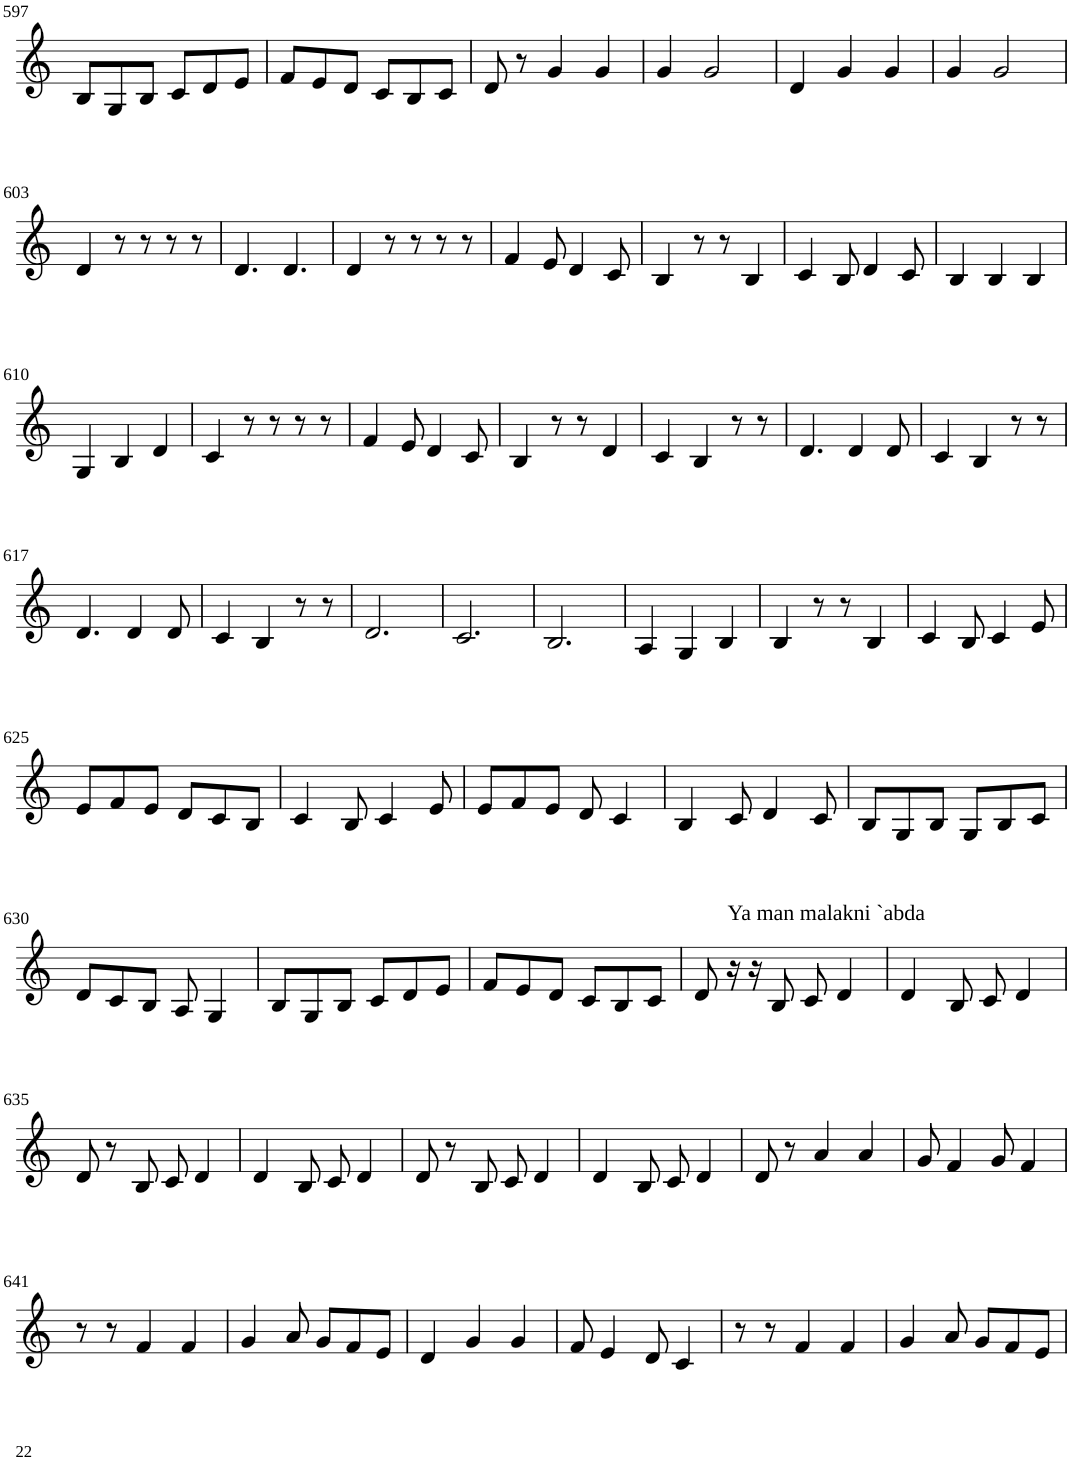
**kern
*part1
*staff1
*I"Violin
!!LO:PB:g=z
*clefG2
*k[]
*M6/8
=597
8B/L
8G/
8B/J
8c/L
8d/
8e/J
=598
8f/L
8e/
8d/J
8c/L
8B/
8c/J
=599
8d/
8r
4g/
4g/
=600
4g/
2g/
=601
4d/
4g/
4g/
=602
4g/
2g/
!!LO:LB:g=z
=603
4d/
8r
8r
8r
8r
=604
4.d/
4.d/
=605
4d/
8r
8r
8r
8r
=606
4f/
8e/
4d/
8c/
=607
4B/
8r
8r
4B/
=608
4c/
8B/
4d/
8c/
=609
4B/
4B/
4B/
!!LO:LB:g=z
=610
4G/
4B/
4d/
=611
4c/
8r
8r
8r
8r
=612
4f/
8e/
4d/
8c/
=613
4B/
8r
8r
4d/
=614
4c/
4B/
8r
8r
=615
4.d/
4d/
8d/
=616
4c/
4B/
8r
8r
!!LO:LB:g=z
=617
4.d/
4d/
8d/
=618
4c/
4B/
8r
8r
=619
2.d/
=620
2.c/
=621
2.B/
=622
4A/
4G/
4B/
=623
4B/
8r
8r
4B/
=624
4c/
8B/
4c/
8e/
!!LO:LB:g=z
=625
8e/L
8f/
8e/J
8d/L
8c/
8B/J
=626
4c/
8B/
4c/
8e/
=627
8e/L
8f/
8e/J
8d/
4c/
=628
4B/
8c/
4d/
8c/
=629
8B/L
8G/
8B/J
8G/L
8B/
8c/J
!!LO:LB:g=z
=630
8d/L
8c/
8B/J
8A/
4G/
=631
8B/L
8G/
8B/J
8c/L
8d/
8e/J
=632
8f/L
8e/
8d/J
8c/L
8B/
8c/J
=633
8d/
!LO:TX:a:t=Ya man malakni `abda
16r
16r
8B/
8c/
4d/
=634
4d/
8B/
8c/
4d/
!!LO:LB:g=z
=635
8d/
8r
8B/
8c/
4d/
=636
4d/
8B/
8c/
4d/
=637
8d/
8r
8B/
8c/
4d/
=638
4d/
8B/
8c/
4d/
=639
8d/
8r
4a/
4a/
=640
8g/
4f/
8g/
4f/
!!LO:LB:g=z
=641
8r
8r
4f/
4f/
=642
4g/
8a/
8g/L
8f/
8e/J
=643
4d/
4g/
4g/
=644
8f/
4e/
8d/
4c/
=645
8r
8r
4f/
4f/
=646
4g/
8a/
8g/L
8f/
8e/J
=
*-
